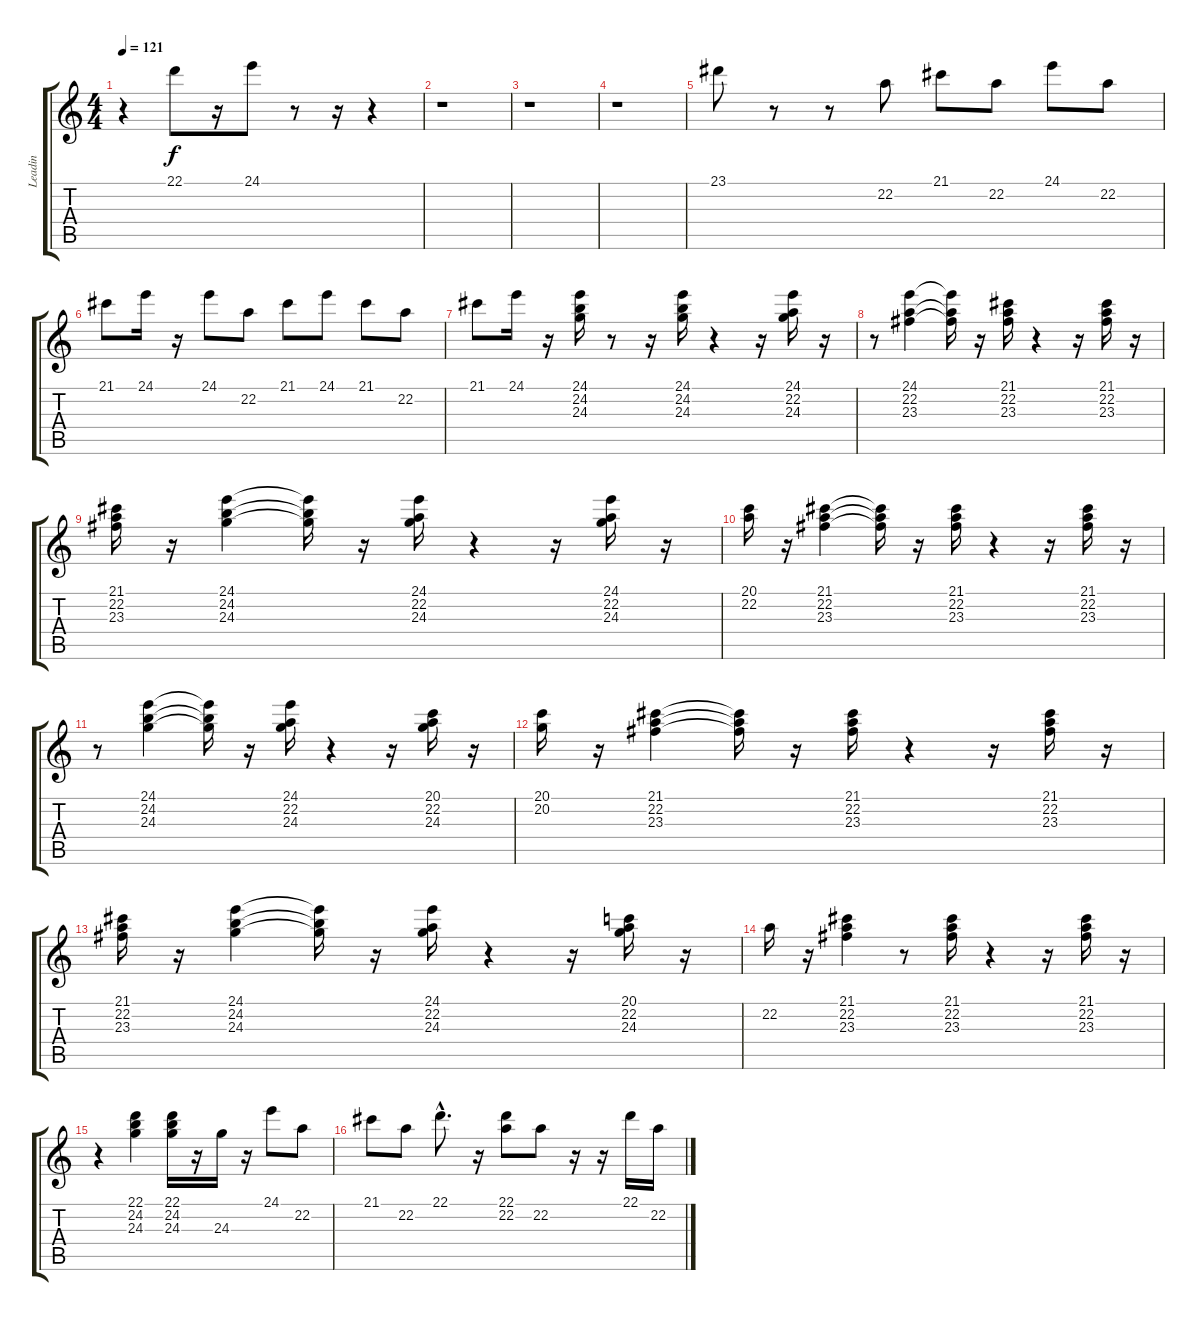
\track ("Leadin" "Leadin") {instrument vibraphone}
\staff {score tabs}
\tuning (E4 B3 G3 D3 A2 E2) {hide}
\ts (4 4)
\tempo 121
\clef g2
\ks c
r.4{dy f} 22.1.8 r.16 24.1.8 r.8 r.16 r.4 |
r.1 |
r.1 |
r.1 |
23.1.8 r.8 r.8 22.2.8 21.1.8 22.2.8 24.1.8 22.2.8 |
21.1.8 24.1.16 r.16 24.1.8 22.2.8 21.1.8 24.1.8 21.1.8 22.2.8 |
21.1.8 24.1.16 r.16 (24.1 24.2 24.3).16 r.8 r.16 (24.1 24.2 24.3).16 r.4 r.16 (24.1 22.2 24.3).16 r.16 |
r.8 (24.1 22.2 23.3).4 (24.1{t} 22.2{t} 23.3{t}).16 r.16 (21.1 22.2 23.3).16 r.4 r.16 (21.1 22.2 23.3).16 r.16 |
(21.1 22.2 23.3).16 r.16 (24.1 24.2 24.3).4 (24.1{t} 24.2{t} 24.3{t}).16 r.16 (24.1 22.2 24.3).16 r.4 r.16 (24.1 22.2 24.3).16 r.16 |
(20.1 22.2).16 r.16 (21.1 22.2 23.3).4 (21.1{t} 22.2{t} 23.3{t}).16 r.16 (21.1 22.2 23.3).16 r.4 r.16 (21.1 22.2 23.3).16 r.16 |
r.8 (24.1 24.2 24.3).4 (24.1{t} 24.2{t} 24.3{t}).16 r.16 (24.1 22.2 24.3).16 r.4 r.16 (20.1 22.2 24.3).16 r.16 |
(20.1 20.2).16 r.16 (21.1 22.2 23.3).4 (21.1{t} 22.2{t} 23.3{t}).16 r.16 (21.1 22.2 23.3).16 r.4 r.16 (21.1 22.2 23.3).16 r.16 |
(21.1 22.2 23.3).16 r.16 (24.1 24.2 24.3).4 (24.1{t} 24.2{t} 24.3{t}).16 r.16 (24.1 22.2 24.3).16 r.4 r.16 (20.1 22.2 24.3).16 r.16 |
22.2.16 r.16 (21.1 22.2 23.3).4 r.8 (21.1 22.2 23.3).16 r.4 r.16 (21.1 22.2 23.3).16 r.16 |
r.4 (22.1 24.2 24.3).4 (22.1 24.2 24.3).16 r.16 24.3.16 r.16 24.1.8 22.2.8 |
21.1.8 22.2.8 22.1{hac}.8{d} r.16 (22.1 22.2).8 22.2.8 r.16 r.16 22.1.16 22.2.16
